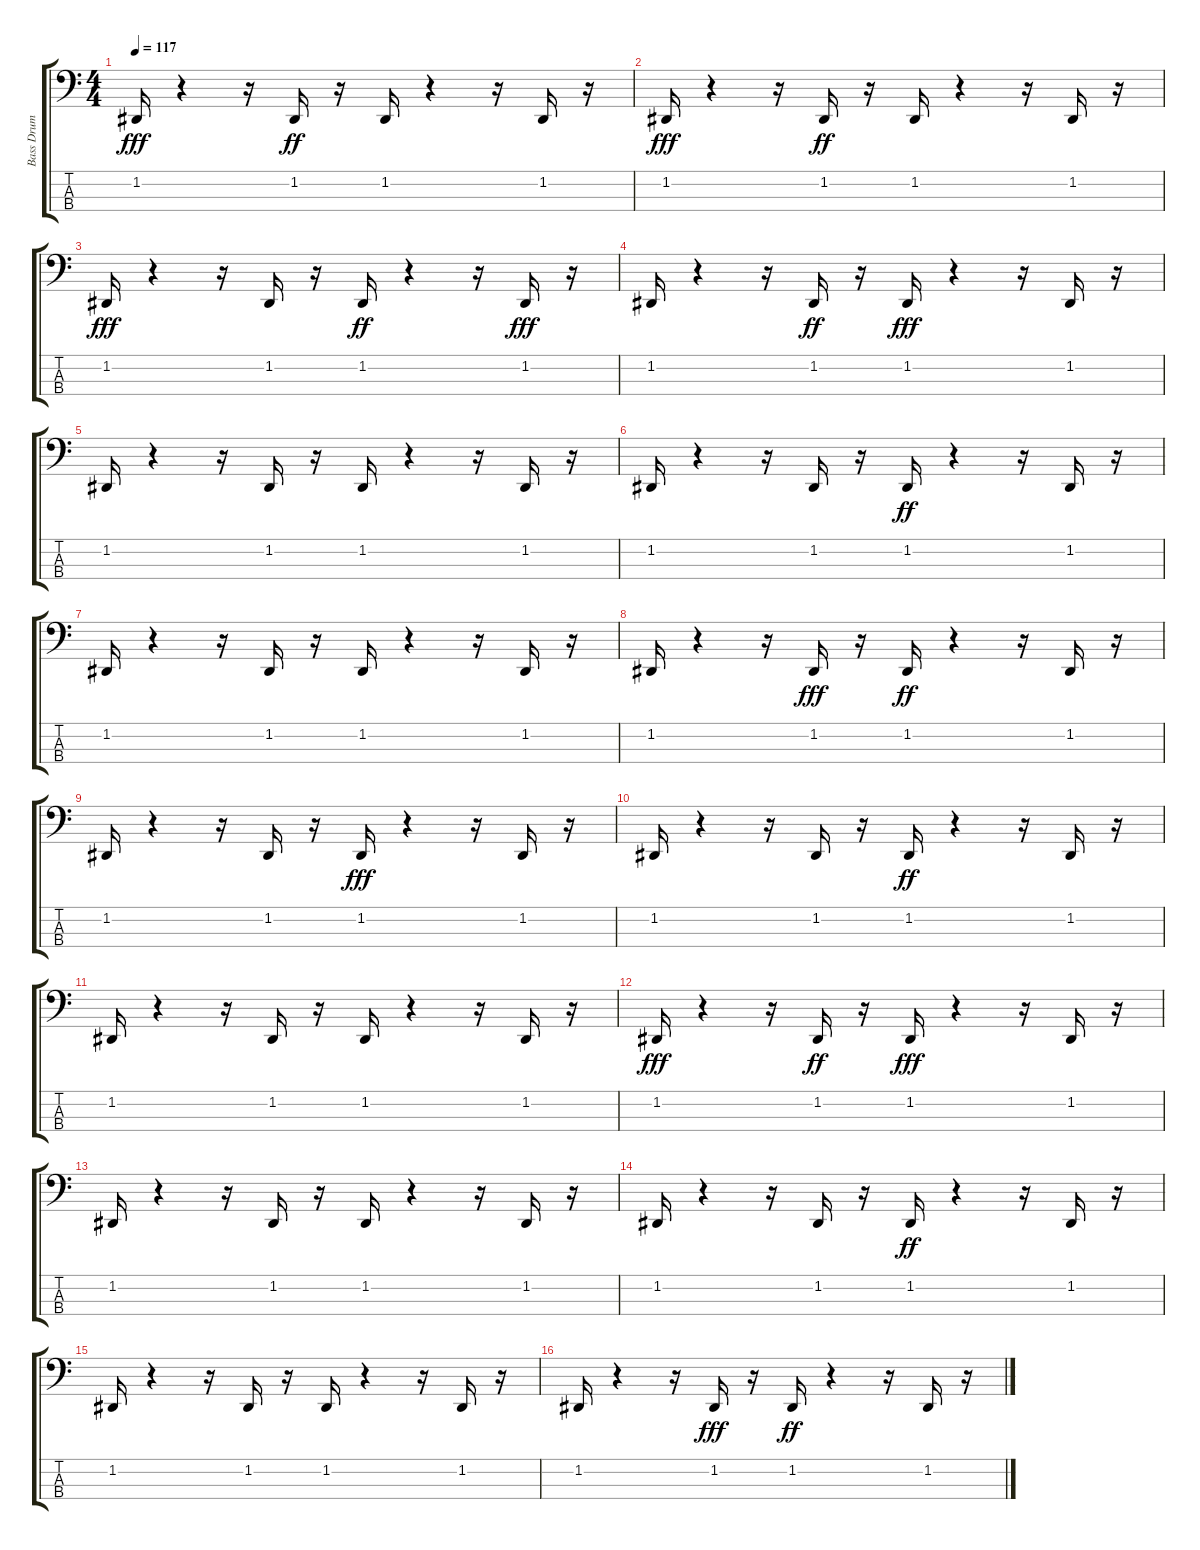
\track ("Bass Drum" "Bass Drum") {instrument taikodrum}
\staff {score tabs}
\tuning (G2 D2 A1 E1) {hide}
\ts (4 4)
\tempo 117
\clef f4
\ks c
1.2.16{dy fff} r.4 r.16 1.2.16{dy ff} r.16 1.2.16 r.4 r.16 1.2.16 r.16 |
1.2.16{dy fff} r.4 r.16 1.2.16{dy ff} r.16 1.2.16 r.4 r.16 1.2.16 r.16 |
1.2.16{dy fff} r.4 r.16 1.2.16 r.16 1.2.16{dy ff} r.4 r.16 1.2.16{dy fff} r.16 |
1.2.16 r.4 r.16 1.2.16{dy ff} r.16 1.2.16{dy fff} r.4 r.16 1.2.16 r.16 |
1.2.16 r.4 r.16 1.2.16 r.16 1.2.16 r.4 r.16 1.2.16 r.16 |
1.2.16 r.4 r.16 1.2.16 r.16 1.2.16{dy ff} r.4 r.16 1.2.16 r.16 |
1.2.16 r.4 r.16 1.2.16 r.16 1.2.16 r.4 r.16 1.2.16 r.16 |
1.2.16 r.4 r.16 1.2.16{dy fff} r.16 1.2.16{dy ff} r.4 r.16 1.2.16 r.16 |
1.2.16 r.4 r.16 1.2.16 r.16 1.2.16{dy fff} r.4 r.16 1.2.16 r.16 |
1.2.16 r.4 r.16 1.2.16 r.16 1.2.16{dy ff} r.4 r.16 1.2.16 r.16 |
1.2.16 r.4 r.16 1.2.16 r.16 1.2.16 r.4 r.16 1.2.16 r.16 |
1.2.16{dy fff} r.4 r.16 1.2.16{dy ff} r.16 1.2.16{dy fff} r.4 r.16 1.2.16 r.16 |
1.2.16 r.4 r.16 1.2.16 r.16 1.2.16 r.4 r.16 1.2.16 r.16 |
1.2.16 r.4 r.16 1.2.16 r.16 1.2.16{dy ff} r.4 r.16 1.2.16 r.16 |
1.2.16 r.4 r.16 1.2.16 r.16 1.2.16 r.4 r.16 1.2.16 r.16 |
1.2.16 r.4 r.16 1.2.16{dy fff} r.16 1.2.16{dy ff} r.4 r.16 1.2.16 r.16
